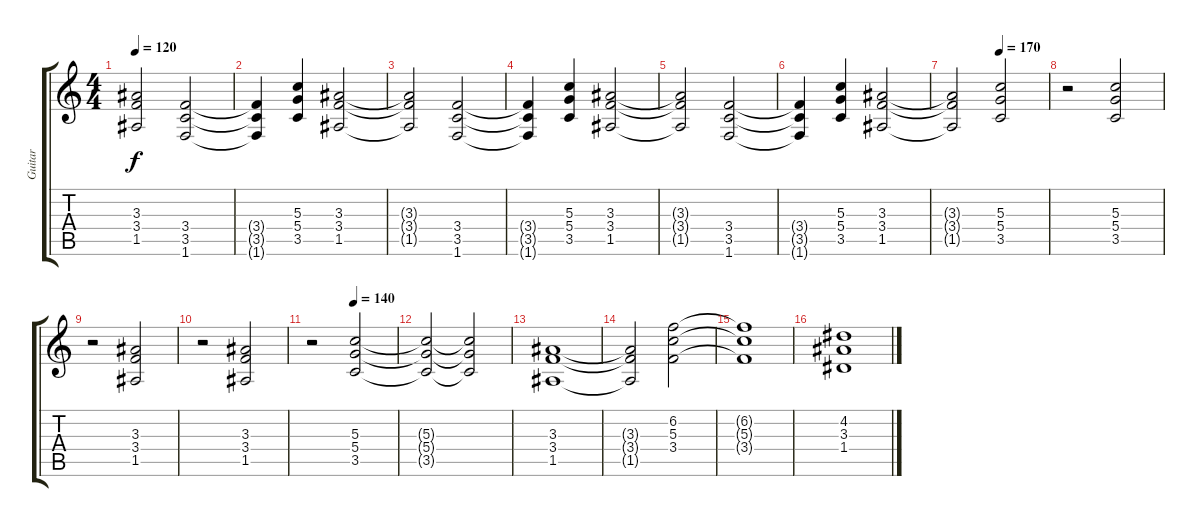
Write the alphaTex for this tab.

\track ("Guitar" "Guitar") {instrument overdrivenguitar}
\staff {score tabs}
\tuning (E4 B3 G3 D3 A2 E2) {hide}
\ts (4 4)
\tempo 120
\clef g2
\ks c
(3.3{t} 3.4{t} 1.5{t}).2{dy f} (3.4 3.5 1.6).2 |
(3.4{t} 3.5{t} 1.6{t}).4 (5.3 5.4 3.5).4 (3.3 3.4 1.5).2 |
(3.3{t} 3.4{t} 1.5{t}).2 (3.4 3.5 1.6).2 |
(3.4{t} 3.5{t} 1.6{t}).4 (5.3 5.4 3.5).4 (3.3 3.4 1.5).2 |
(3.3{t} 3.4{t} 1.5{t}).2 (3.4 3.5 1.6).2 |
(3.4{t} 3.5{t} 1.6{t}).4 (5.3 5.4 3.5).4 (3.3 3.4 1.5).2 |
\tempo (170 0.5)
(3.3{t} 3.4{t} 1.5{t}).2 (5.3 5.4 3.5).2 |
r.2 (5.3 5.4 3.5).2 |
r.2 (3.3 3.4 1.5).2 |
r.2 (3.3 3.4 1.5).2 |
\tempo (140 0.5)
r.2 (5.3 5.4 3.5).2 |
(5.3{t} 5.4{t} 3.5{t}).2 (5.3{t} 5.4{t} 3.5{t}).2 |
(3.3 3.4 1.5).1 |
(3.3{t} 3.4{t} 1.5{t}).2 (6.2 5.3 3.4).2 |
(6.2{t} 5.3{t} 3.4{t}).1 |
(4.2 3.3 1.4).1
